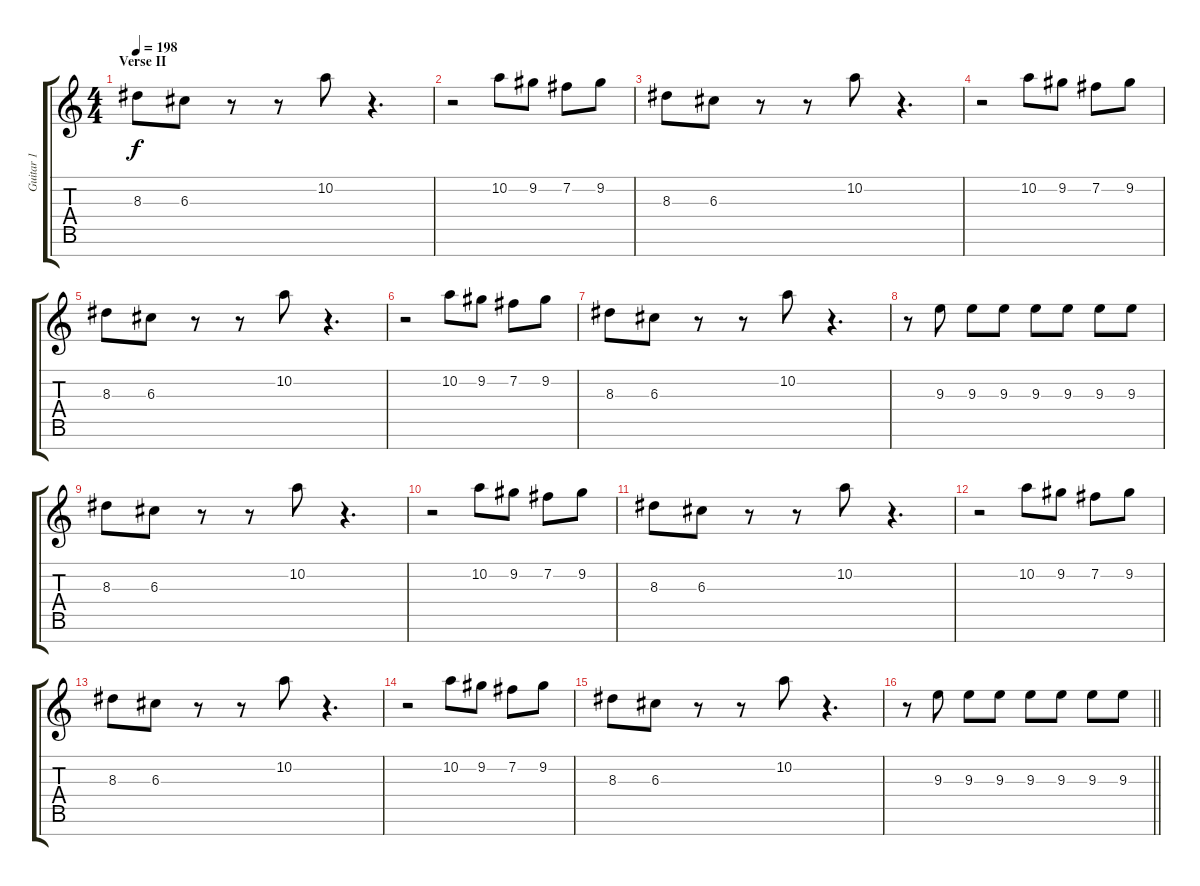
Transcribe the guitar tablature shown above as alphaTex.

\track ("Guitar 1" "Guitar 1") {instrument electricguitarclean}
\staff {score tabs}
\tuning (E4 B3 G3 D3 A2 E2 B1) {hide}
\ts (4 4)
\section ("" "Verse II")
\tempo 198
\clef g2
\ks c
8.3.8{dy f instrument electricguitarclean} 6.3.8 r.8 r.8 10.2.8 r.4{d} |
r.2 10.2.8 9.2.8 7.2.8 9.2.8 |
8.3.8 6.3.8 r.8 r.8 10.2.8 r.4{d} |
r.2 10.2.8 9.2.8 7.2.8 9.2.8 |
8.3.8 6.3.8 r.8 r.8 10.2.8 r.4{d} |
r.2 10.2.8 9.2.8 7.2.8 9.2.8 |
8.3.8 6.3.8 r.8 r.8 10.2.8 r.4{d} |
r.8 9.3.8 9.3.8 9.3.8 9.3.8 9.3.8 9.3.8 9.3.8 |
8.3.8 6.3.8 r.8 r.8 10.2.8 r.4{d} |
r.2 10.2.8 9.2.8 7.2.8 9.2.8 |
8.3.8 6.3.8 r.8 r.8 10.2.8 r.4{d} |
r.2 10.2.8 9.2.8 7.2.8 9.2.8 |
8.3.8 6.3.8 r.8 r.8 10.2.8 r.4{d} |
r.2 10.2.8 9.2.8 7.2.8 9.2.8 |
8.3.8 6.3.8 r.8 r.8 10.2.8 r.4{d} |
\barLineRight lightlight
r.8 9.3.8 9.3.8 9.3.8 9.3.8 9.3.8 9.3.8 9.3.8
